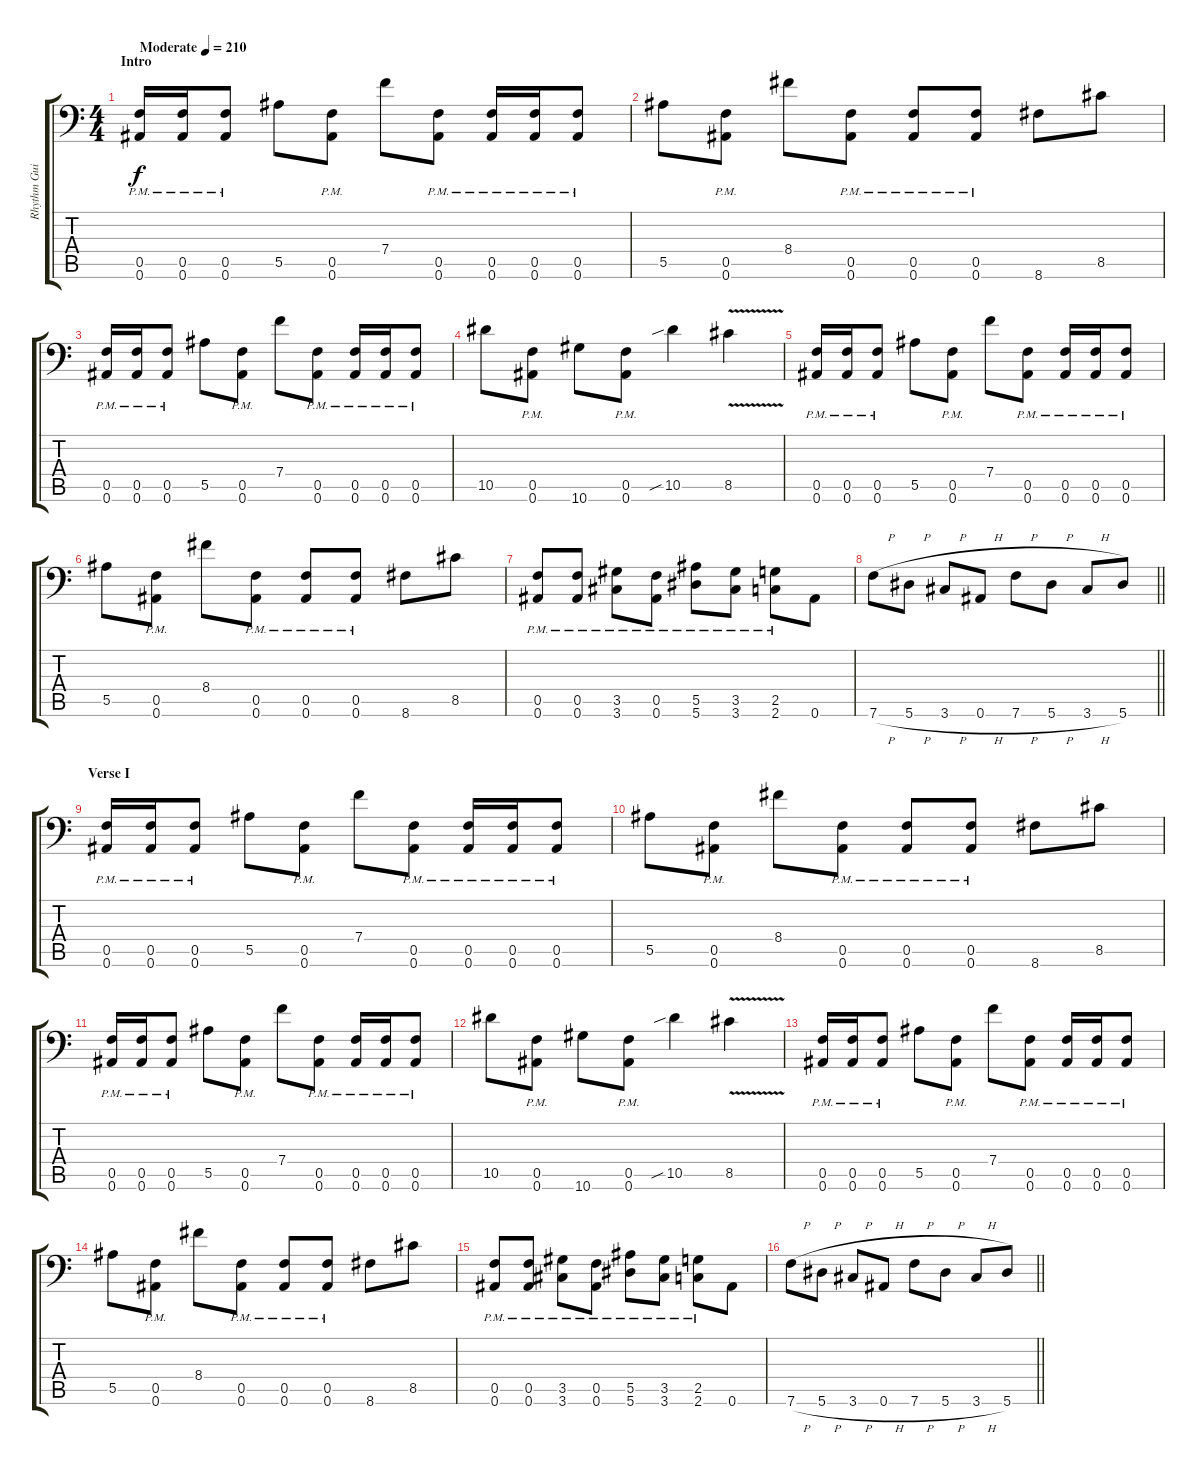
\track ("Rhythm Guitar II" "Rhythm Gui") {instrument overdrivenguitar}
\staff {score tabs}
\tuning (C4 G3 Eb3 Bb2 F2 Bb1) {hide}
\ts (4 4)
\section ("" "Intro")
\tempo (210 "Moderate")
\clef f4
\ks c
(0.5{pm} 0.6{pm}).16{dy f instrument overdrivenguitar} (0.5{pm} 0.6{pm}).16 (0.5{pm} 0.6{pm}).8 5.5.8 (0.5{pm} 0.6{pm}).8 7.4.8 (0.5{pm} 0.6{pm}).8 (0.5{pm} 0.6{pm}).16 (0.5{pm} 0.6{pm}).16 (0.5{pm} 0.6{pm}).8 |
5.5.8 (0.5{pm} 0.6{pm}).8 8.4.8 (0.5{pm} 0.6{pm}).8 (0.5{pm} 0.6{pm}).8 (0.5{pm} 0.6{pm}).8 8.6.8 8.5.8 |
(0.5{pm} 0.6{pm}).16 (0.5{pm} 0.6{pm}).16 (0.5{pm} 0.6{pm}).8 5.5.8 (0.5{pm} 0.6{pm}).8 7.4.8 (0.5{pm} 0.6{pm}).8 (0.5{pm} 0.6{pm}).16 (0.5{pm} 0.6{pm}).16 (0.5{pm} 0.6{pm}).8 |
10.5.8 (0.5{pm} 0.6{pm}).8 10.6.8 (0.5{pm} 0.6{pm}).8 10.5{sib}.4 8.5{v}.4 |
(0.5{pm} 0.6{pm}).16 (0.5{pm} 0.6{pm}).16 (0.5{pm} 0.6{pm}).8 5.5.8 (0.5{pm} 0.6{pm}).8 7.4.8 (0.5{pm} 0.6{pm}).8 (0.5{pm} 0.6{pm}).16 (0.5{pm} 0.6{pm}).16 (0.5{pm} 0.6{pm}).8 |
5.5.8 (0.5{pm} 0.6{pm}).8 8.4.8 (0.5{pm} 0.6{pm}).8 (0.5{pm} 0.6{pm}).8 (0.5{pm} 0.6{pm}).8 8.6.8 8.5.8 |
(0.5{pm} 0.6{pm}).8 (0.5{pm} 0.6{pm}).8 (3.5{pm} 3.6{pm}).8 (0.5{pm} 0.6{pm}).8 (5.5{pm} 5.6{pm}).8 (3.5{pm} 3.6{pm}).8 (2.5{pm} 2.6{pm}).8 0.6.8 |
\barLineRight lightlight
7.6{h}.8 5.6{h}.8 3.6{h}.8 0.6{h}.8 7.6{h}.8 5.6{h}.8 3.6{h}.8 5.6.8 |
\section ("" "Verse I")
(0.5{pm} 0.6{pm}).16 (0.5{pm} 0.6{pm}).16 (0.5{pm} 0.6{pm}).8 5.5.8 (0.5{pm} 0.6{pm}).8 7.4.8 (0.5{pm} 0.6{pm}).8 (0.5{pm} 0.6{pm}).16 (0.5{pm} 0.6{pm}).16 (0.5{pm} 0.6{pm}).8 |
5.5.8 (0.5{pm} 0.6{pm}).8 8.4.8 (0.5{pm} 0.6{pm}).8 (0.5{pm} 0.6{pm}).8 (0.5{pm} 0.6{pm}).8 8.6.8 8.5.8 |
(0.5{pm} 0.6{pm}).16 (0.5{pm} 0.6{pm}).16 (0.5{pm} 0.6{pm}).8 5.5.8 (0.5{pm} 0.6{pm}).8 7.4.8 (0.5{pm} 0.6{pm}).8 (0.5{pm} 0.6{pm}).16 (0.5{pm} 0.6{pm}).16 (0.5{pm} 0.6{pm}).8 |
10.5.8 (0.5{pm} 0.6{pm}).8 10.6.8 (0.5{pm} 0.6{pm}).8 10.5{sib}.4 8.5{v}.4 |
(0.5{pm} 0.6{pm}).16 (0.5{pm} 0.6{pm}).16 (0.5{pm} 0.6{pm}).8 5.5.8 (0.5{pm} 0.6{pm}).8 7.4.8 (0.5{pm} 0.6{pm}).8 (0.5{pm} 0.6{pm}).16 (0.5{pm} 0.6{pm}).16 (0.5{pm} 0.6{pm}).8 |
5.5.8 (0.5{pm} 0.6{pm}).8 8.4.8 (0.5{pm} 0.6{pm}).8 (0.5{pm} 0.6{pm}).8 (0.5{pm} 0.6{pm}).8 8.6.8 8.5.8 |
(0.5{pm} 0.6{pm}).8 (0.5{pm} 0.6{pm}).8 (3.5{pm} 3.6{pm}).8 (0.5{pm} 0.6{pm}).8 (5.5{pm} 5.6{pm}).8 (3.5{pm} 3.6{pm}).8 (2.5{pm} 2.6{pm}).8 0.6.8 |
\barLineRight lightlight
7.6{h}.8 5.6{h}.8 3.6{h}.8 0.6{h}.8 7.6{h}.8 5.6{h}.8 3.6{h}.8 5.6.8
